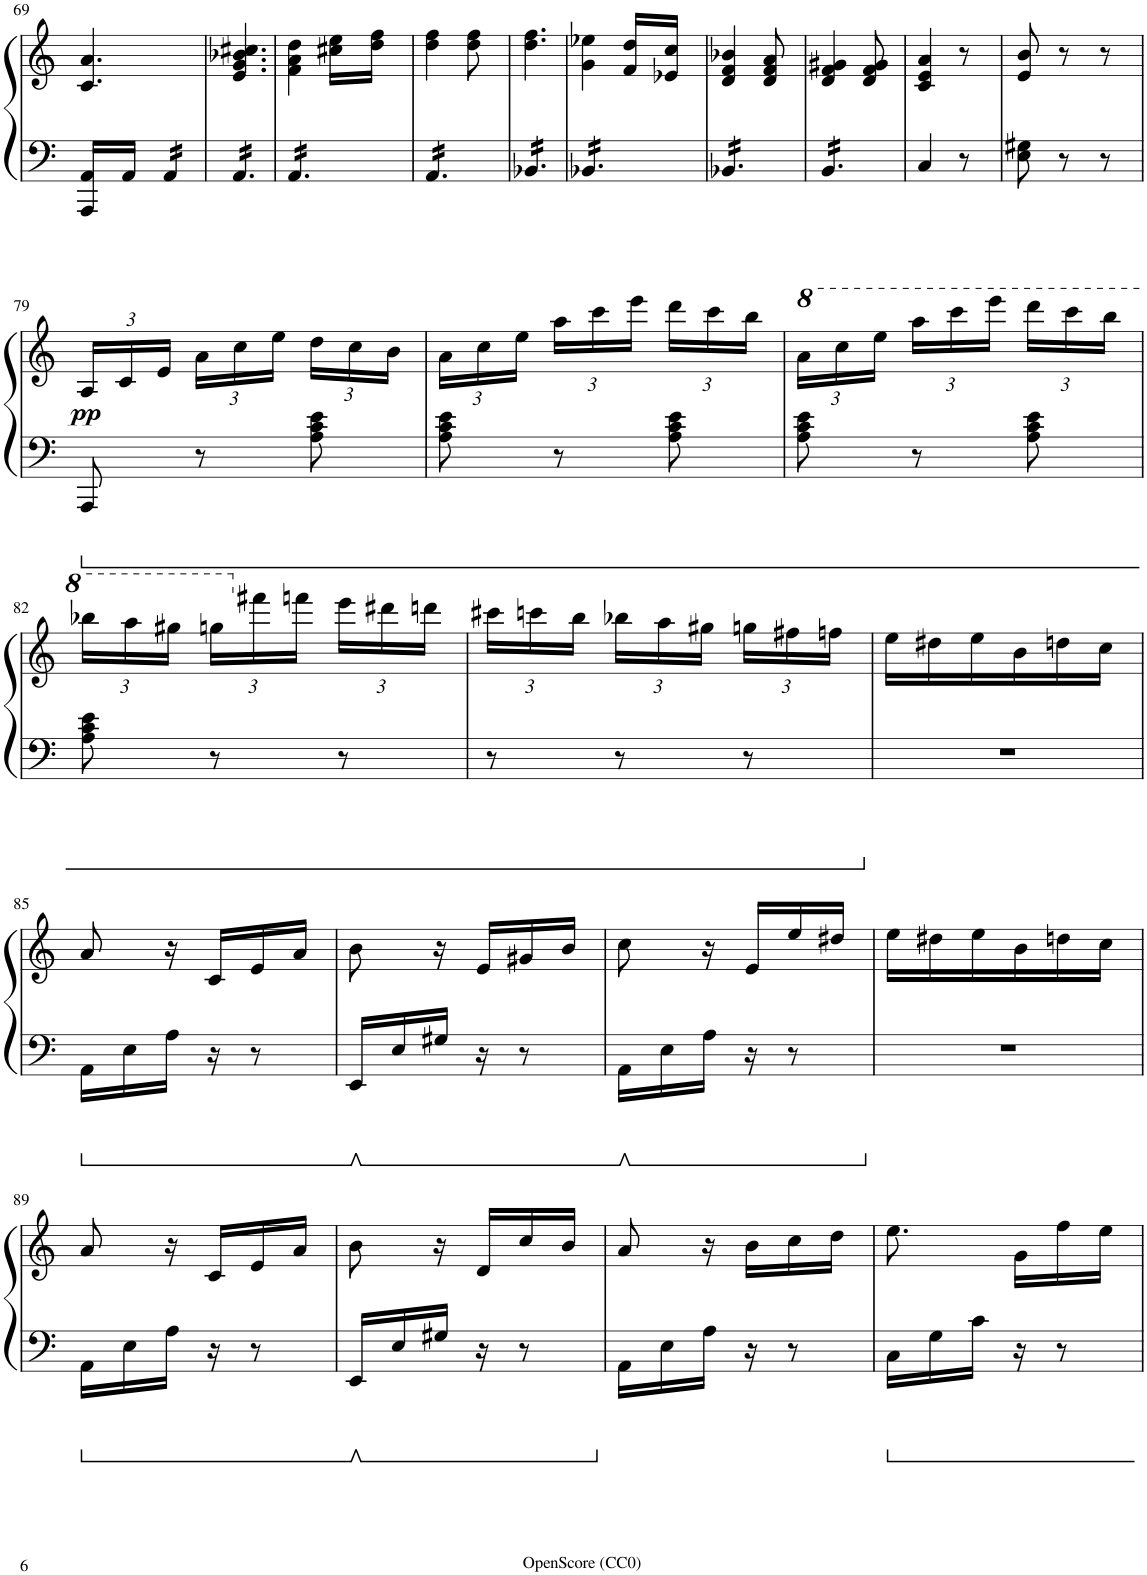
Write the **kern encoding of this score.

**kern	**kern	**dynam
*part1	*part1	*part1
*staff2	*staff1	*staff1/2
*I"Piano	*	*
*I'Pno.	*	*
!!LO:PB:g=z
*clefF4	*clefG2	*
*k[]	*k[]	*
*M3/8	*M3/8	*
=69	=69	=69
16AAA/ 16AA/LL	4.c/ 4.a/	.
16AA/JJ	.	.
*tremolo	*	*
16AA/LL	.	.
16AA/	.	.
16AA/	.	.
16AA/JJ	.	.
=70	=70	=70
16AA/LL	4.e/ 4.g/ 4.b-X/ 4.cc#X/	.
16AA/	.	.
16AA/	.	.
16AA/	.	.
16AA/	.	.
16AA/JJ	.	.
=71	=71	=71
16AA/LL	4f\ 4a\ 4dd\	.
16AA/	.	.
16AA/	.	.
16AA/	.	.
16AA/	16cc#X\ 16ee\LL	.
16AA/JJ	16dd\ 16ff\JJ	.
=72	=72	=72
16AA/LL	4dd\ 4ff\	.
16AA/	.	.
16AA/	.	.
16AA/	.	.
16AA/	8dd\ 8ff\	.
16AA/JJ	.	.
=73	=73	=73
16BB-X/LL	4.dd\ 4.ff\	.
16BB-X/	.	.
16BB-X/	.	.
16BB-X/	.	.
16BB-X/	.	.
16BB-X/JJ	.	.
=74	=74	=74
16BB-X/LL	4g\ 4ee-X\	.
16BB-X/	.	.
16BB-X/	.	.
16BB-X/	.	.
16BB-X/	16f/ 16dd/LL	.
16BB-X/JJ	16e-X/ 16cc/JJ	.
=75	=75	=75
16BB-X/LL	4d/ 4f/ 4b-X/	.
16BB-X/	.	.
16BB-X/	.	.
16BB-X/	.	.
16BB-X/	8d/ 8f/ 8a/	.
16BB-X/JJ	.	.
=76	=76	=76
16BB/LL	4d/ 4f/ 4g#X/	.
16BB/	.	.
16BB/	.	.
16BB/	.	.
16BB/	8d/ 8f/ 8g#/	.
16BB/JJ	.	.
*Xtremolo	*	*
=77	=77	=77
4C/	4c/ 4e/ 4a/	.
8r	8r	.
=78	=78	=78
8E\ 8G#X\	8e/ 8b/	.
8r	8r	.
8r	8r	.
!!LO:LB:g=z
=79	=79	=79
*	*Xbrackettup	*
!	!	!LO:DY:b
8AAA/	24A/LL	pp
.	24c/	.
.	24e/JJ	.
8r	24a\LL	.
.	24cc\	.
.	24ee\JJ	.
8A\ 8c\ 8e\	24dd\LL	.
.	24cc\	.
.	24b\JJ	.
=80	=80	=80
8A\ 8c\ 8e\	24a\LL	.
.	24cc\	.
.	24ee\JJ	.
8r	24aa\LL	.
.	24ccc\	.
.	24eee\JJ	.
8A\ 8c\ 8e\	24ddd\LL	.
.	24ccc\	.
.	24bb\JJ	.
=81	=81	=81
*	*8va	*
8A\ 8c\ 8e\	24aa\LL	.
.	24ccc\	.
.	24eee\JJ	.
8r	24aaa\LL	.
.	24cccc\	.
.	24eeee\JJ	.
8A\ 8c\ 8e\	24dddd\LL	.
.	24cccc\	.
.	24bbb\JJ	.
!!LO:LB:g=z
=82	=82	=82
8A\ 8c\ 8e\	24bbb-X\LL	.
.	24aaa\	.
.	24ggg#X\JJ	.
8r	24gggn\LL	.
*	*X8va	*
.	24fff#X\	.
.	24fffn\JJ	.
8r	24eee\LL	.
.	24ddd#X\	.
.	24dddn\JJ	.
=83	=83	=83
8r	24ccc#X\LL	.
.	24cccn\	.
.	24bb\JJ	.
8r	24bb-X\LL	.
.	24aa\	.
.	24gg#X\JJ	.
8r	24ggn\LL	.
.	24ff#X\	.
.	24ffn\JJ	.
=84	=84	=84
4.r	16ee\LL	.
.	16dd#X\	.
.	16ee\	.
.	16b\	.
.	16ddn\	.
.	16cc\JJ	.
!!LO:LB:g=z
=85	=85	=85
16AA\LL	8a/	.
16E\	.	.
16A\JJ	16r	.
16r	16c/LL	.
8r	16e/	.
.	16a/JJ	.
=86	=86	=86
16EE/LL	8b\	.
16E/	.	.
16G#X/JJ	16r	.
16r	16e/LL	.
8r	16g#X/	.
.	16b/JJ	.
=87	=87	=87
16AA\LL	8cc\	.
16E\	.	.
16A\JJ	16r	.
16r	16e/LL	.
8r	16ee/	.
.	16dd#X/JJ	.
=88	=88	=88
4.r	16ee\LL	.
.	16dd#X\	.
.	16ee\	.
.	16b\	.
.	16ddn\	.
.	16cc\JJ	.
!!LO:LB:g=z
=89	=89	=89
16AA\LL	8a/	.
16E\	.	.
16A\JJ	16r	.
16r	16c/LL	.
8r	16e/	.
.	16a/JJ	.
=90	=90	=90
16EE/LL	8b\	.
16E/	.	.
16G#X/JJ	16r	.
16r	16d/LL	.
8r	16cc/	.
.	16b/JJ	.
=91	=91	=91
16AA\LL	8a/	.
16E\	.	.
16A\JJ	16r	.
16r	16b\LL	.
8r	16cc\	.
.	16dd\JJ	.
=92	=92	=92
16C\LL	8.ee\	.
16G\	.	.
16c\JJ	.	.
16r	16g\LL	.
8r	16ff\	.
.	16ee\JJ	.
=	=	=
*-	*-	*-
